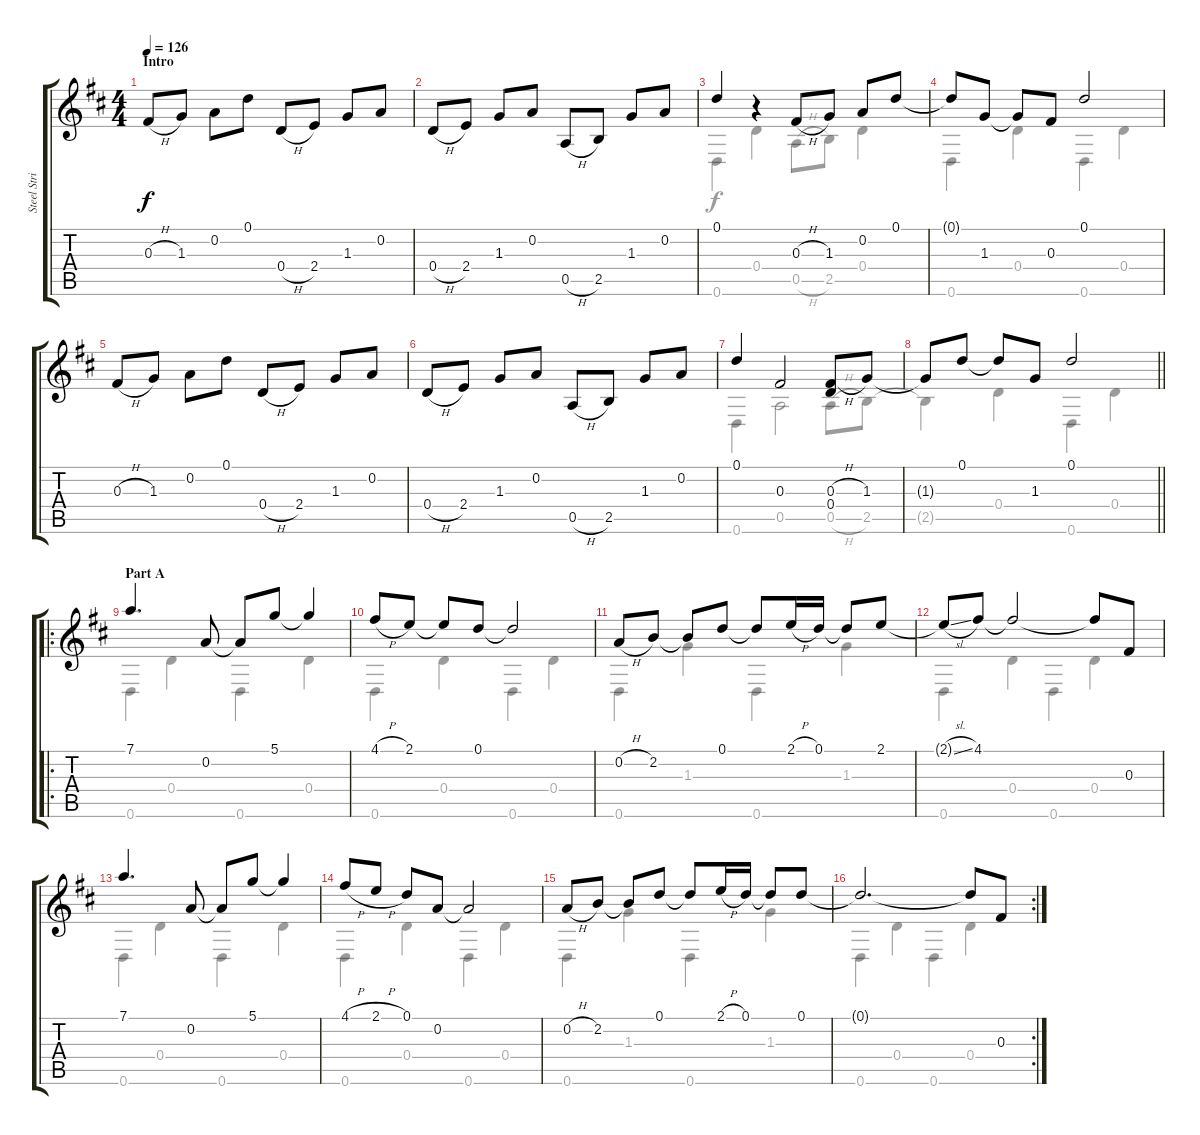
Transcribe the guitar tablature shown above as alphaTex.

\track ("Steel String" "Steel Stri") {instrument acousticguitarsteel}
\staff {score tabs}
\tuning (D4 A3 Gb3 D3 A2 D2) {hide}
\voice
\ts (4 4)
\section ("" "Intro")
\tempo 126
\clef g2
\ks d
0.3{h}.8{dy f instrument acousticguitarsteel} 1.3.8 0.2.8 0.1.8 0.4{h}.8 2.4.8 1.3.8 0.2.8 |
0.4{h}.8 2.4.8 1.3.8 0.2.8 0.5{h}.8 2.5.8 1.3.8 0.2.8 |
0.1.4 r.4 0.3{h}.8 1.3.8 0.2.8 0.1.8 |
0.1{t}.8 1.3.8 1.3{t}.8 0.3.8 0.1.2 |
0.3{h}.8 1.3.8 0.2.8 0.1.8 0.4{h}.8 2.4.8 1.3.8 0.2.8 |
0.4{h}.8 2.4.8 1.3.8 0.2.8 0.5{h}.8 2.5.8 1.3.8 0.2.8 |
0.1.4 0.3.2 (0.3{h} 0.4).8 1.3.8 |
\barLineRight lightlight
1.3{t}.8 0.1.8 0.1{t}.8 1.3.8 0.1.2 |
\ro
\section ("" "Part A")
7.1.4{d} 0.2.8 0.2{t}.8 5.1.8 5.1{t}.4 |
4.1{h}.8 2.1.8 2.1{t}.8 0.1.8 0.1{t}.2 |
0.2{h}.8 2.2.8 2.2{t}.8 0.1.8 0.1{t}.8 2.1{h}.16 0.1.16 0.1{t}.8 2.1.8 |
2.1{sl t}.8 4.1.8 4.1{t}.2 4.1{t}.8 0.3.8 |
7.1.4{d} 0.2.8 0.2{t}.8 5.1.8 5.1{t}.4 |
4.1{h}.8 2.1{h}.8 0.1.8 0.2.8 0.2{t}.2 |
0.2{h}.8 2.2.8 2.2{t}.8 0.1.8 0.1{t}.8 2.1{h}.16 0.1.16 0.1{t}.8 0.1.8 |
\rc 2
0.1{t}.2{d} 0.1{t}.8 0.3.8
\voice
\clef g2
\ottava regular
\simile none
\ks d
|
|
0.6.4 0.4.4 0.5{h}.8 2.5.8 0.4.4 |
0.6.4 0.4.4 0.6.4 0.4.4 |
|
|
0.6.4 0.5.2 0.5{h}.8 2.5.8 |
\barLineRight lightlight
2.5{t}.4 0.4.4 0.6.4 0.4.4 |
0.6.4 0.4.4 0.6.4 0.4.4 |
0.6.4 0.4.4 0.6.4 0.4.4 |
0.6.4 1.3.4 0.6.4 1.3.4 |
0.6.4 0.4.4 0.6.4 0.4.4 |
0.6.4 0.4.4 0.6.4 0.4.4 |
0.6.4 0.4.4 0.6.4 0.4.4 |
0.6.4 1.3.4 0.6.4 1.3.4 |
0.6.4 0.4.4 0.6.4 0.4.4
